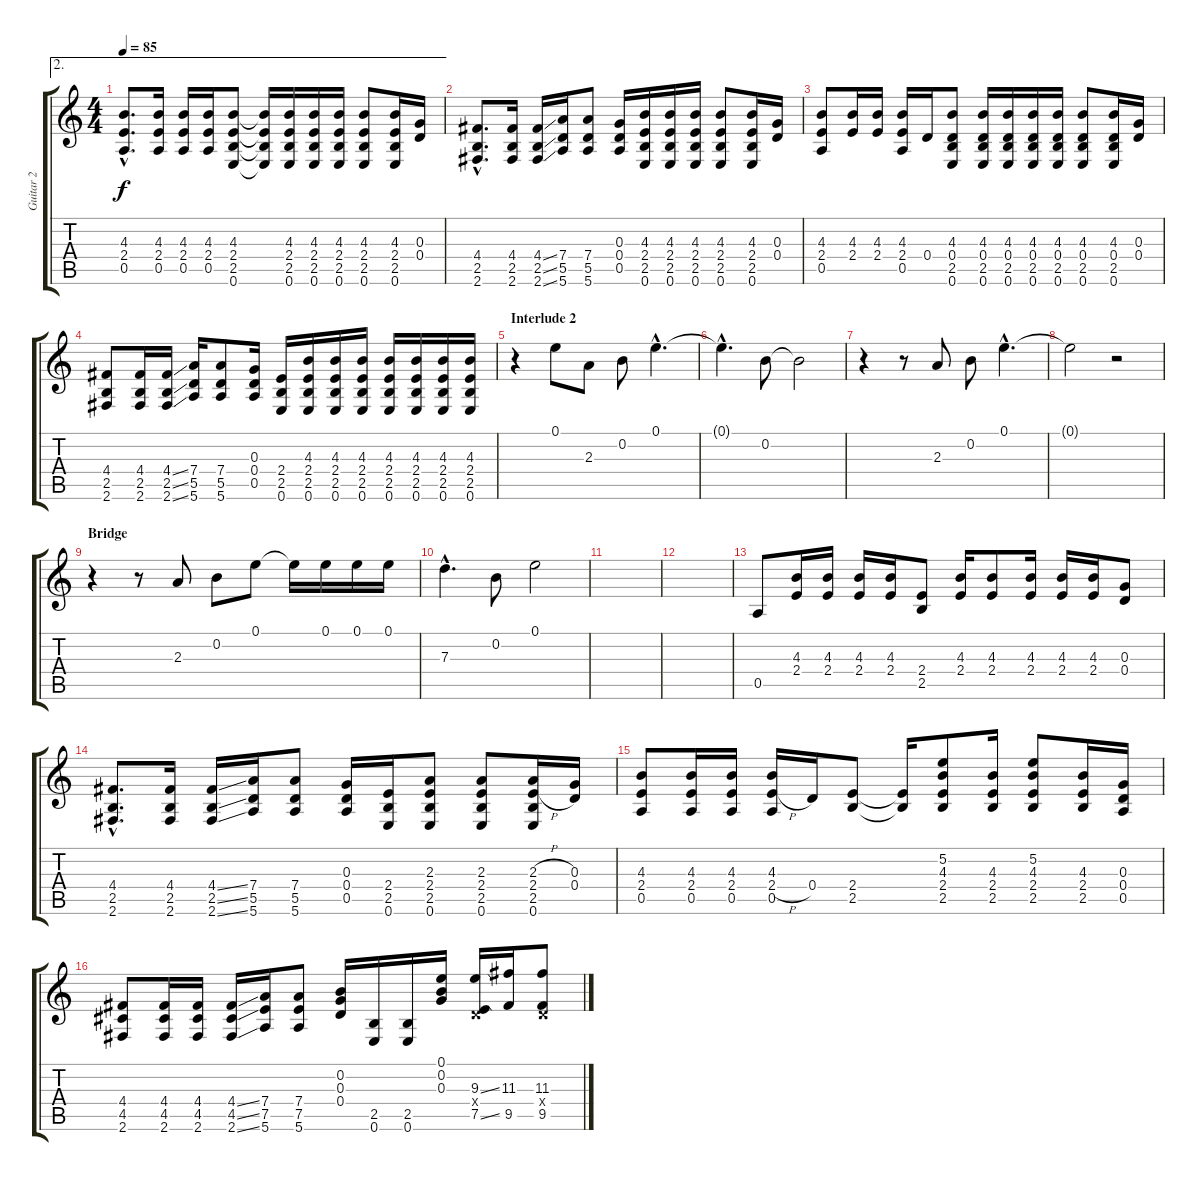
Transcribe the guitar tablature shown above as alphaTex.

\track ("Guitar 2" "Guitar 2") {instrument distortionguitar}
\staff {score tabs}
\tuning (E4 B3 G3 D3 A2 E2) {hide}
\ae 2
\ts (4 4)
\tempo 85
\clef g2
\ks c
(4.3{hac} 2.4{hac} 0.5{hac}).8{d dy f} (4.3 2.4 0.5).16 (4.3 2.4 0.5).16 (4.3 2.4 0.5).16 (4.3 2.4 2.5 0.6).8 (4.3{t} 2.4{t} 2.5{t} 0.6{t}).16 (4.3 2.4 2.5 0.6).16 (4.3 2.4 2.5 0.6).16 (4.3 2.4 2.5 0.6).16 (4.3 2.4 2.5 0.6).8 (4.3 2.4 2.5 0.6).16 (0.3 0.4).16 |
(4.4{hac} 2.5{hac} 2.6{hac}).8{d} (4.4 2.5 2.6).16 (4.4{ss} 2.5{ss} 2.6{ss}).16 (7.4 5.5 5.6).16 (7.4 5.5 5.6).8 (0.3 0.4 0.5).16 (4.3 2.4 2.5 0.6).16 (4.3 2.4 2.5 0.6).16 (4.3 2.4 2.5 0.6).16 (4.3 2.4 2.5 0.6).8 (4.3 2.4 2.5 0.6).16 (0.3 0.4).16 |
(4.3 2.4 0.5).8 (4.3 2.4).16 (4.3 2.4).16 (4.3 2.4 0.5).16 0.4.16 (4.3 0.4 2.5 0.6).8 (4.3 0.4 2.5 0.6).16 (4.3 0.4 2.5 0.6).16 (4.3 0.4 2.5 0.6).16 (4.3 0.4 2.5 0.6).16 (4.3 0.4 2.5 0.6).8 (4.3 0.4 2.5 0.6).16 (0.3 0.4).16 |
(4.4 2.5 2.6).8 (4.4 2.5 2.6).16 (4.4{ss} 2.5{ss} 2.6{ss}).16 (7.4 5.5 5.6).16 (7.4 5.5 5.6).8 (0.3 0.4 0.5).16 (2.4 2.5 0.6).16 (4.3 2.4 2.5 0.6).16 (4.3 2.4 2.5 0.6).16 (4.3 2.4 2.5 0.6).16 (4.3 2.4 2.5 0.6).16 (4.3 2.4 2.5 0.6).16 (4.3 2.4 2.5 0.6).16 (4.3 2.4 2.5 0.6).16 |
\section ("" "Interlude 2")
r.4 0.1.8 2.3.8 0.2.8 0.1{hac}.4{d} |
0.1{hac t}.4{d} 0.2.8 0.2{t}.2 |
r.4 r.8 2.3.8 0.2.8 0.1{hac}.4{d} |
0.1{t}.2 r.2 |
\section ("" "Bridge")
r.4 r.8 2.3.8 0.2.8 0.1.8 0.1{t}.16 0.1.16 0.1.16 0.1.16 |
7.3{hac}.4{d} 0.2.8 0.1.2 |
|
|
0.5.8 (4.3 2.4).16 (4.3 2.4).16 (4.3 2.4).16 (4.3 2.4).16 (2.4 2.5).8 (4.3 2.4).16 (4.3 2.4).8 (4.3 2.4).16 (4.3 2.4).16 (4.3 2.4).16 (0.3 0.4).8 |
(4.4{hac} 2.5{hac} 2.6{hac}).8{d} (4.4 2.5 2.6).16 (4.4{ss} 2.5{ss} 2.6{ss}).16 (7.4 5.5 5.6).16 (7.4 5.5 5.6).8 (0.3 0.4 0.5).16 (2.4 2.5 0.6).16 (2.3 2.4 2.5 0.6).8 (2.3 2.4 2.5 0.6).8 (2.3{h} 2.4{h} 2.5 0.6).16 (0.3 0.4).16 |
(4.3 2.4 0.5).8 (4.3 2.4 0.5).16 (4.3 2.4 0.5).16 (4.3 2.4{h} 0.5).16 0.4.16 (2.4 2.5).8 (2.4{t} 2.5{t}).16 (5.2 4.3 2.4 2.5).8 (4.3 2.4 2.5).16 (5.2 4.3 2.4 2.5).8 (4.3 2.4 2.5).16 (0.3 0.4 0.5).16 |
(4.4 4.5 2.6).8 (4.4 4.5 2.6).16 (4.4 4.5 2.6).16 (4.4{ss} 4.5{ss} 2.6{ss}).16 (7.4 7.5 5.6).16 (7.4 7.5 5.6).8 (0.2 0.3 0.4).16 (2.5 0.6).16 (2.5 0.6).16 (0.1 0.2 0.3).16 (9.3{ss} 0.4{x} 7.5{ss}).16 (11.3 9.5).16 (11.3{ss} 0.4{x} 9.5{ss}).8
